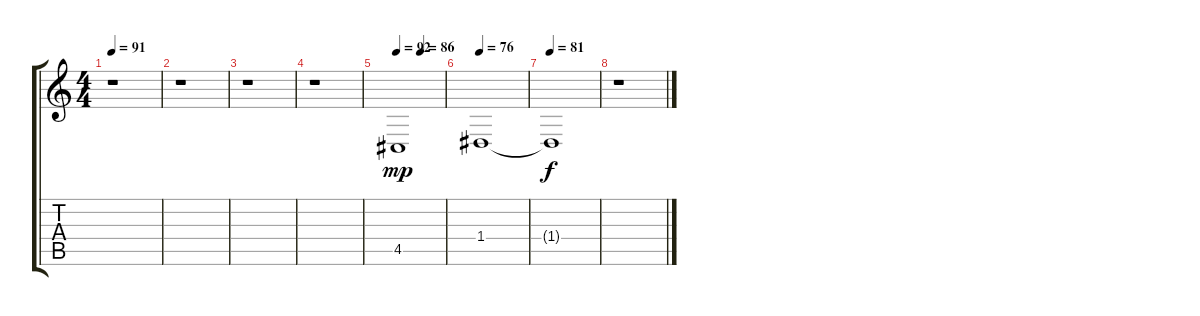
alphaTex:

\track "" {instrument stringensemble2}
\staff {score tabs}
\tuning (E4 B3 G3 D3 A2 E2) {hide}
\ts (4 4)
\tempo 91
\clef g2
\ks c
r.1{dy f} |
r.1 |
r.1 |
r.1 |
\tempo 92
\tempo (86 0.5)
4.5.1{dy mp} |
\tempo 76
1.4.1 |
\tempo 81
1.4{t}.1{dy f} |
r.1
